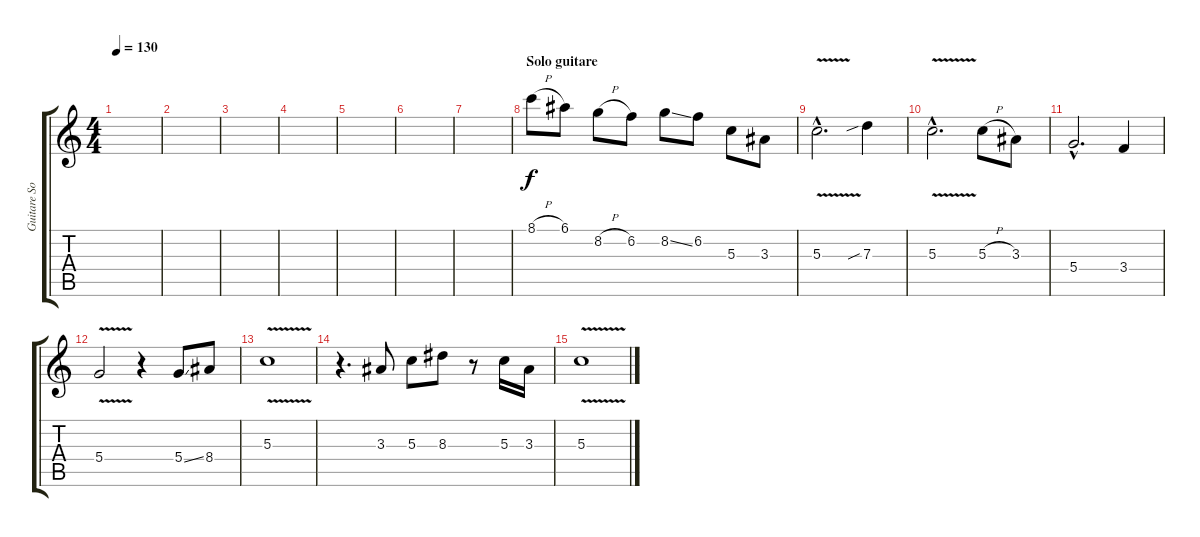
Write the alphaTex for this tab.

\track ("Guitare Solo" "Guitare So") {instrument overdrivenguitar}
\staff {score tabs}
\tuning (E4 B3 G3 D3 A2 E2) {hide}
\ts (4 4)
\tempo 130
\clef g2
\ks c
|
|
|
|
|
|
|
\section ("" "Solo guitare")
8.1{h}.8{instrument distortionguitar} 6.1.8 8.2{h}.8 6.2.8 8.2{ss}.8 6.2.8 5.3.8 3.3.8 |
5.3{v hac}.2{d} 7.3{sib}.4 |
5.3{v hac}.2{d} 5.3{h}.8 3.3.8 |
5.4{hac}.2{d} 3.4.4 |
5.4{v}.2 r.4 5.4{ss}.8 8.4.8 |
5.3{v}.1 |
r.4{d} 3.3.8 5.3.8 8.3.8 r.8 5.3.16 3.3.16 |
5.3{v}.1
